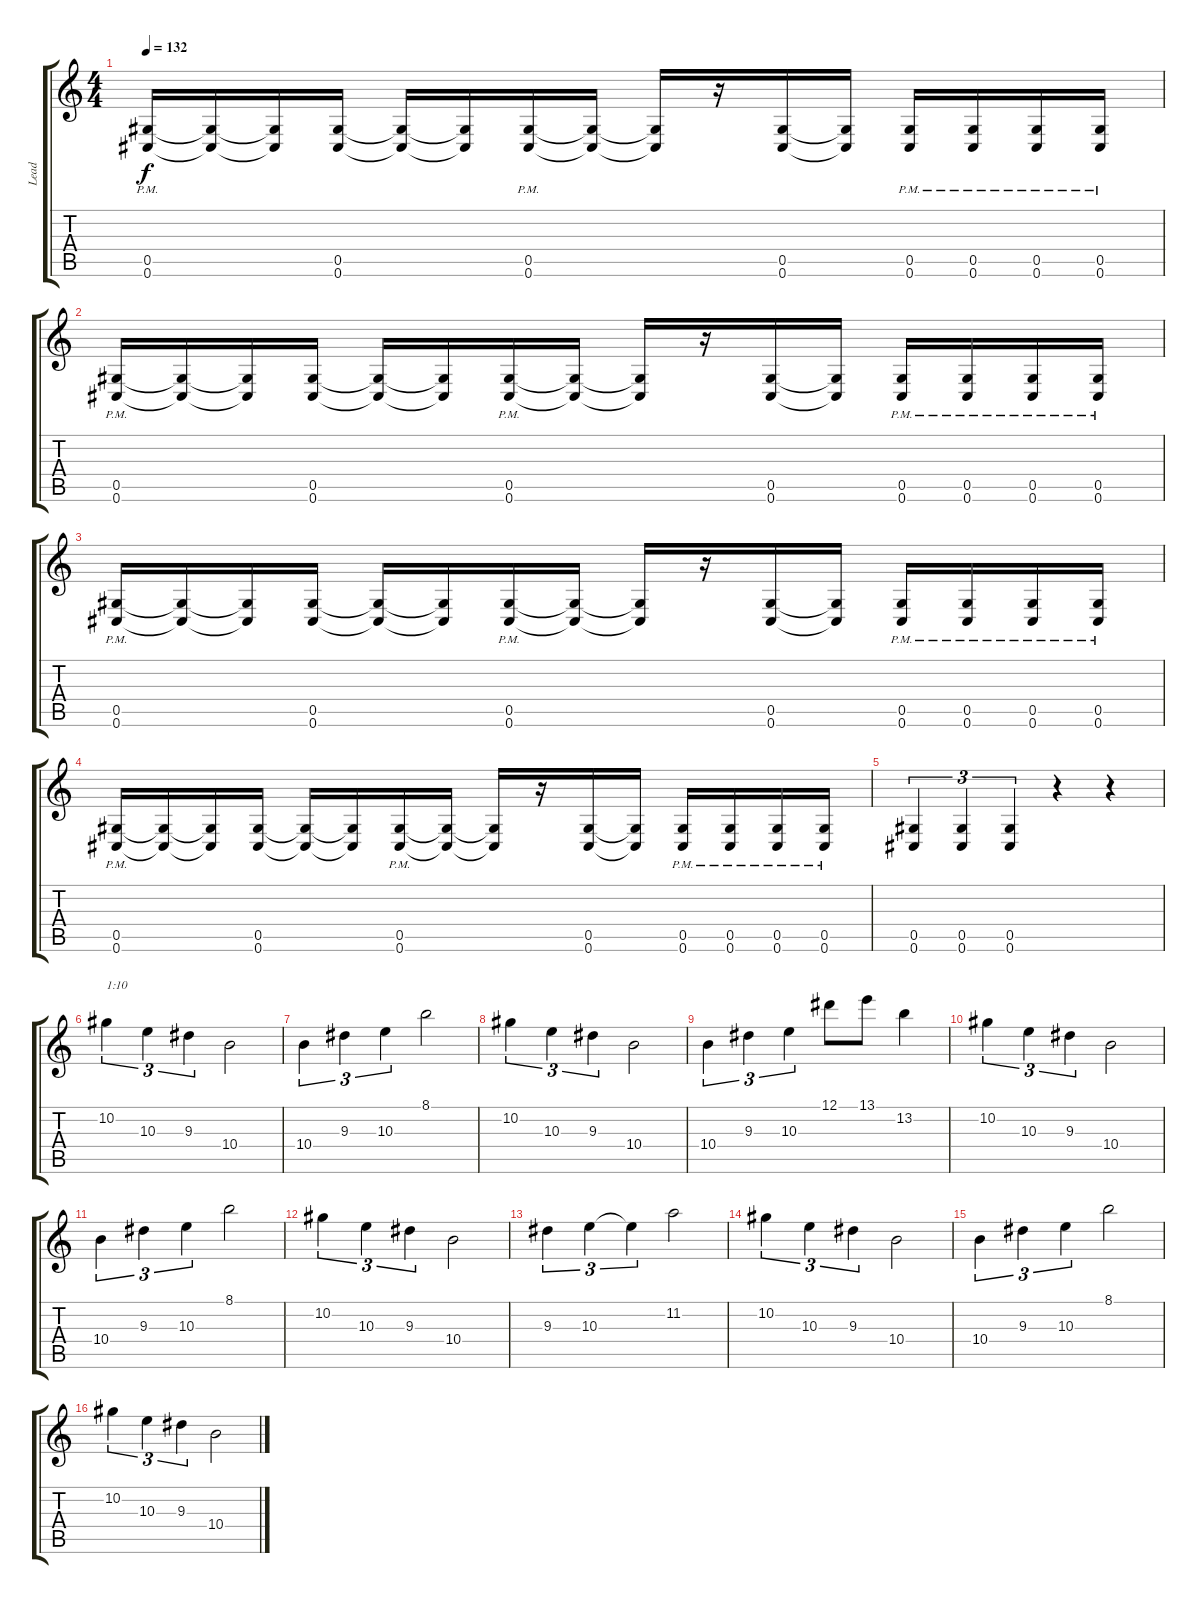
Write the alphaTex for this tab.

\track ("Lead" "Lead") {instrument distortionguitar}
\staff {score tabs}
\tuning (Eb4 Bb3 Gb3 Db3 Ab2 Db2) {hide}
\ts (4 4)
\tempo 132
\clef g2
\ks c
(0.5{pm} 0.6{pm}).16{dy f} (0.5{t} 0.6{t}).16 (0.5{t} 0.6{t}).16 (0.5 0.6).16 (0.5{t} 0.6{t}).16 (0.5{t} 0.6{t}).16 (0.5{pm} 0.6{pm}).16 (0.5{t} 0.6{t}).16 (0.5{t} 0.6{t}).16 r.16 (0.5 0.6).16 (0.5{t} 0.6{t}).16 (0.5{pm} 0.6{pm}).16 (0.5{pm} 0.6{pm}).16 (0.5{pm} 0.6{pm}).16 (0.5{pm} 0.6{pm}).16 |
(0.5{pm} 0.6{pm}).16 (0.5{t} 0.6{t}).16 (0.5{t} 0.6{t}).16 (0.5 0.6).16 (0.5{t} 0.6{t}).16 (0.5{t} 0.6{t}).16 (0.5{pm} 0.6{pm}).16 (0.5{t} 0.6{t}).16 (0.5{t} 0.6{t}).16 r.16 (0.5 0.6).16 (0.5{t} 0.6{t}).16 (0.5{pm} 0.6{pm}).16 (0.5{pm} 0.6{pm}).16 (0.5{pm} 0.6{pm}).16 (0.5{pm} 0.6{pm}).16 |
(0.5{pm} 0.6{pm}).16 (0.5{t} 0.6{t}).16 (0.5{t} 0.6{t}).16 (0.5 0.6).16 (0.5{t} 0.6{t}).16 (0.5{t} 0.6{t}).16 (0.5{pm} 0.6{pm}).16 (0.5{t} 0.6{t}).16 (0.5{t} 0.6{t}).16 r.16 (0.5 0.6).16 (0.5{t} 0.6{t}).16 (0.5{pm} 0.6{pm}).16 (0.5{pm} 0.6{pm}).16 (0.5{pm} 0.6{pm}).16 (0.5{pm} 0.6{pm}).16 |
(0.5{pm} 0.6{pm}).16 (0.5{t} 0.6{t}).16 (0.5{t} 0.6{t}).16 (0.5 0.6).16 (0.5{t} 0.6{t}).16 (0.5{t} 0.6{t}).16 (0.5{pm} 0.6{pm}).16 (0.5{t} 0.6{t}).16 (0.5{t} 0.6{t}).16 r.16 (0.5 0.6).16 (0.5{t} 0.6{t}).16 (0.5{pm} 0.6{pm}).16 (0.5{pm} 0.6{pm}).16 (0.5{pm} 0.6{pm}).16 (0.5{pm} 0.6{pm}).16 |
(0.5 0.6).4{tu (3 2)} (0.5 0.6).4{tu (3 2)} (0.5 0.6).4{tu (3 2)} r.4 r.4 |
10.2.4{tu (3 2) txt "1:10"} 10.3.4{tu (3 2)} 9.3.4{tu (3 2)} 10.4.2 |
10.4.4{tu (3 2)} 9.3.4{tu (3 2)} 10.3.4{tu (3 2)} 8.1.2 |
10.2.4{tu (3 2)} 10.3.4{tu (3 2)} 9.3.4{tu (3 2)} 10.4.2 |
10.4.4{tu (3 2)} 9.3.4{tu (3 2)} 10.3.4{tu (3 2)} 12.1.8 13.1.8 13.2.4 |
10.2.4{tu (3 2)} 10.3.4{tu (3 2)} 9.3.4{tu (3 2)} 10.4.2 |
10.4.4{tu (3 2)} 9.3.4{tu (3 2)} 10.3.4{tu (3 2)} 8.1.2 |
10.2.4{tu (3 2)} 10.3.4{tu (3 2)} 9.3.4{tu (3 2)} 10.4.2 |
9.3.4{tu (3 2)} 10.3.4{tu (3 2)} 10.3{t}.4{tu (3 2)} 11.2.2 |
10.2.4{tu (3 2)} 10.3.4{tu (3 2)} 9.3.4{tu (3 2)} 10.4.2 |
10.4.4{tu (3 2)} 9.3.4{tu (3 2)} 10.3.4{tu (3 2)} 8.1.2 |
10.2.4{tu (3 2)} 10.3.4{tu (3 2)} 9.3.4{tu (3 2)} 10.4.2
